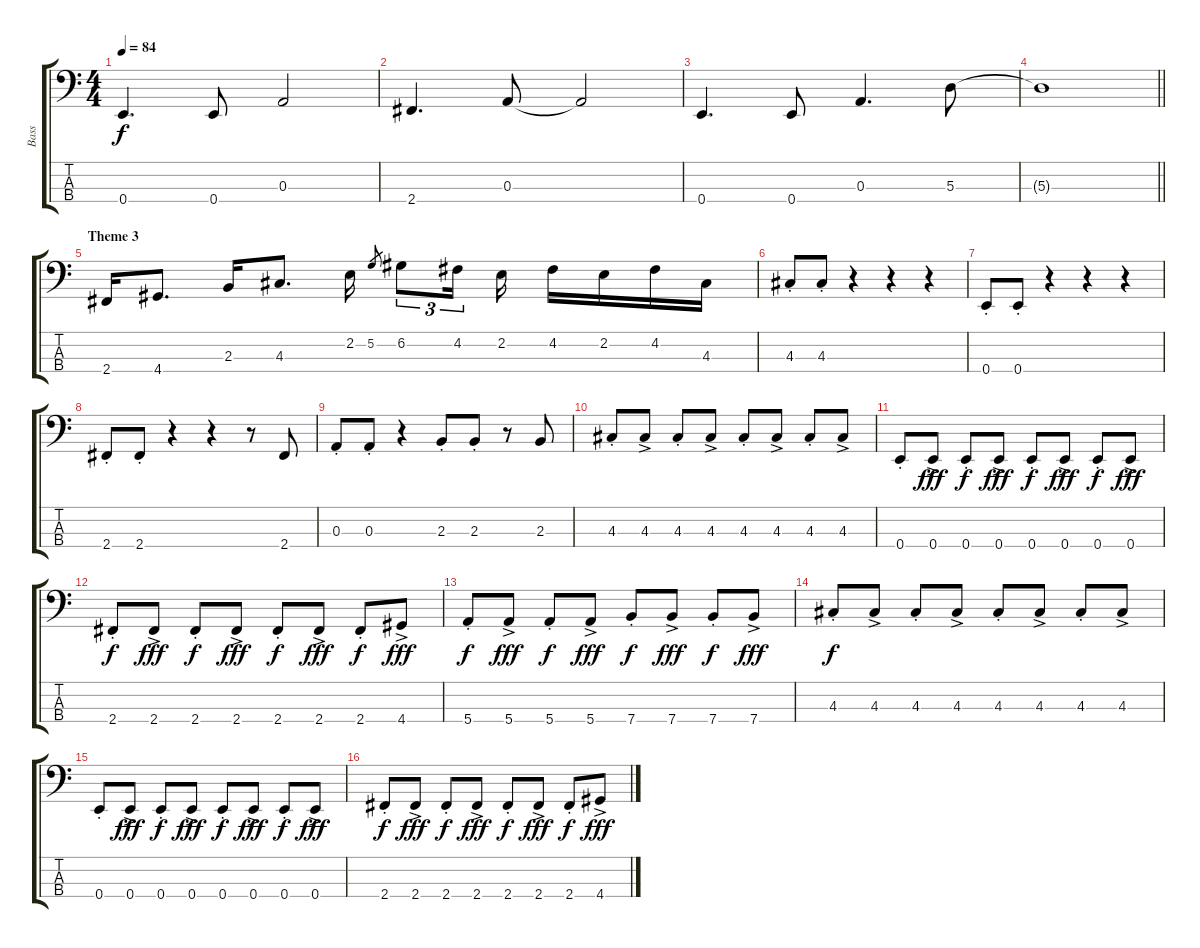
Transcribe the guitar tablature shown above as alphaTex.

\track ("Bass" "Bass") {instrument electricbassfinger}
\staff {score tabs}
\tuning (G2 D2 A1 E1) {hide}
\ts (4 4)
\tempo 84
\clef f4
\ks c
0.4.4{d dy f} 0.4.8 0.3.2 |
2.4.4{d} 0.3.8 0.3{t}.2 |
0.4.4{d} 0.4.8 0.3.4{d} 5.3.8 |
\barLineRight lightlight
5.3{t}.1 |
\section ("" "Theme 3")
2.4.16 4.4.8{d} 2.3.16 4.3.8{d} 2.2.16 5.2.8{gr} 6.2.8{tu (3 2)} 4.2.16{tu (3 2)} 2.2.16 4.2.16 2.2.16 4.2.16 4.3.16 |
4.3{st}.8 4.3{st}.8 r.4 r.4 r.4 |
0.4{st}.8 0.4{st}.8 r.4 r.4 r.4 |
2.4{st}.8 2.4{st}.8 r.4 r.4 r.8 2.4.8 |
0.3{st}.8 0.3{st}.8 r.4 2.3{st}.8 2.3{st}.8 r.8 2.3.8 |
4.3{st}.8 4.3{ac}.8 4.3{st}.8 4.3{ac}.8 4.3{st}.8 4.3{ac}.8 4.3{st}.8 4.3{ac}.8 |
0.4{st}.8 0.4{ac}.8{dy fff} 0.4{st}.8{dy f} 0.4{ac}.8{dy fff} 0.4{st}.8{dy f} 0.4{ac}.8{dy fff} 0.4{st}.8{dy f} 0.4{ac}.8{dy fff} |
2.4{st}.8{dy f} 2.4{ac}.8{dy fff} 2.4{st}.8{dy f} 2.4{ac}.8{dy fff} 2.4{st}.8{dy f} 2.4{ac}.8{dy fff} 2.4{st}.8{dy f} 4.4{ac}.8{dy fff} |
5.4{st}.8{dy f} 5.4{ac}.8{dy fff} 5.4{st}.8{dy f} 5.4{ac}.8{dy fff} 7.4{st}.8{dy f} 7.4{ac}.8{dy fff} 7.4{st}.8{dy f} 7.4{ac}.8{dy fff} |
4.3{st}.8{dy f} 4.3{ac}.8 4.3{st}.8 4.3{ac}.8 4.3{st}.8 4.3{ac}.8 4.3{st}.8 4.3{ac}.8 |
0.4{st}.8 0.4{ac}.8{dy fff} 0.4{st}.8{dy f} 0.4{ac}.8{dy fff} 0.4{st}.8{dy f} 0.4{ac}.8{dy fff} 0.4{st}.8{dy f} 0.4{ac}.8{dy fff} |
2.4{st}.8{dy f} 2.4{ac}.8{dy fff} 2.4{st}.8{dy f} 2.4{ac}.8{dy fff} 2.4{st}.8{dy f} 2.4{ac}.8{dy fff} 2.4{st}.8{dy f} 4.4{ac}.8{dy fff}
